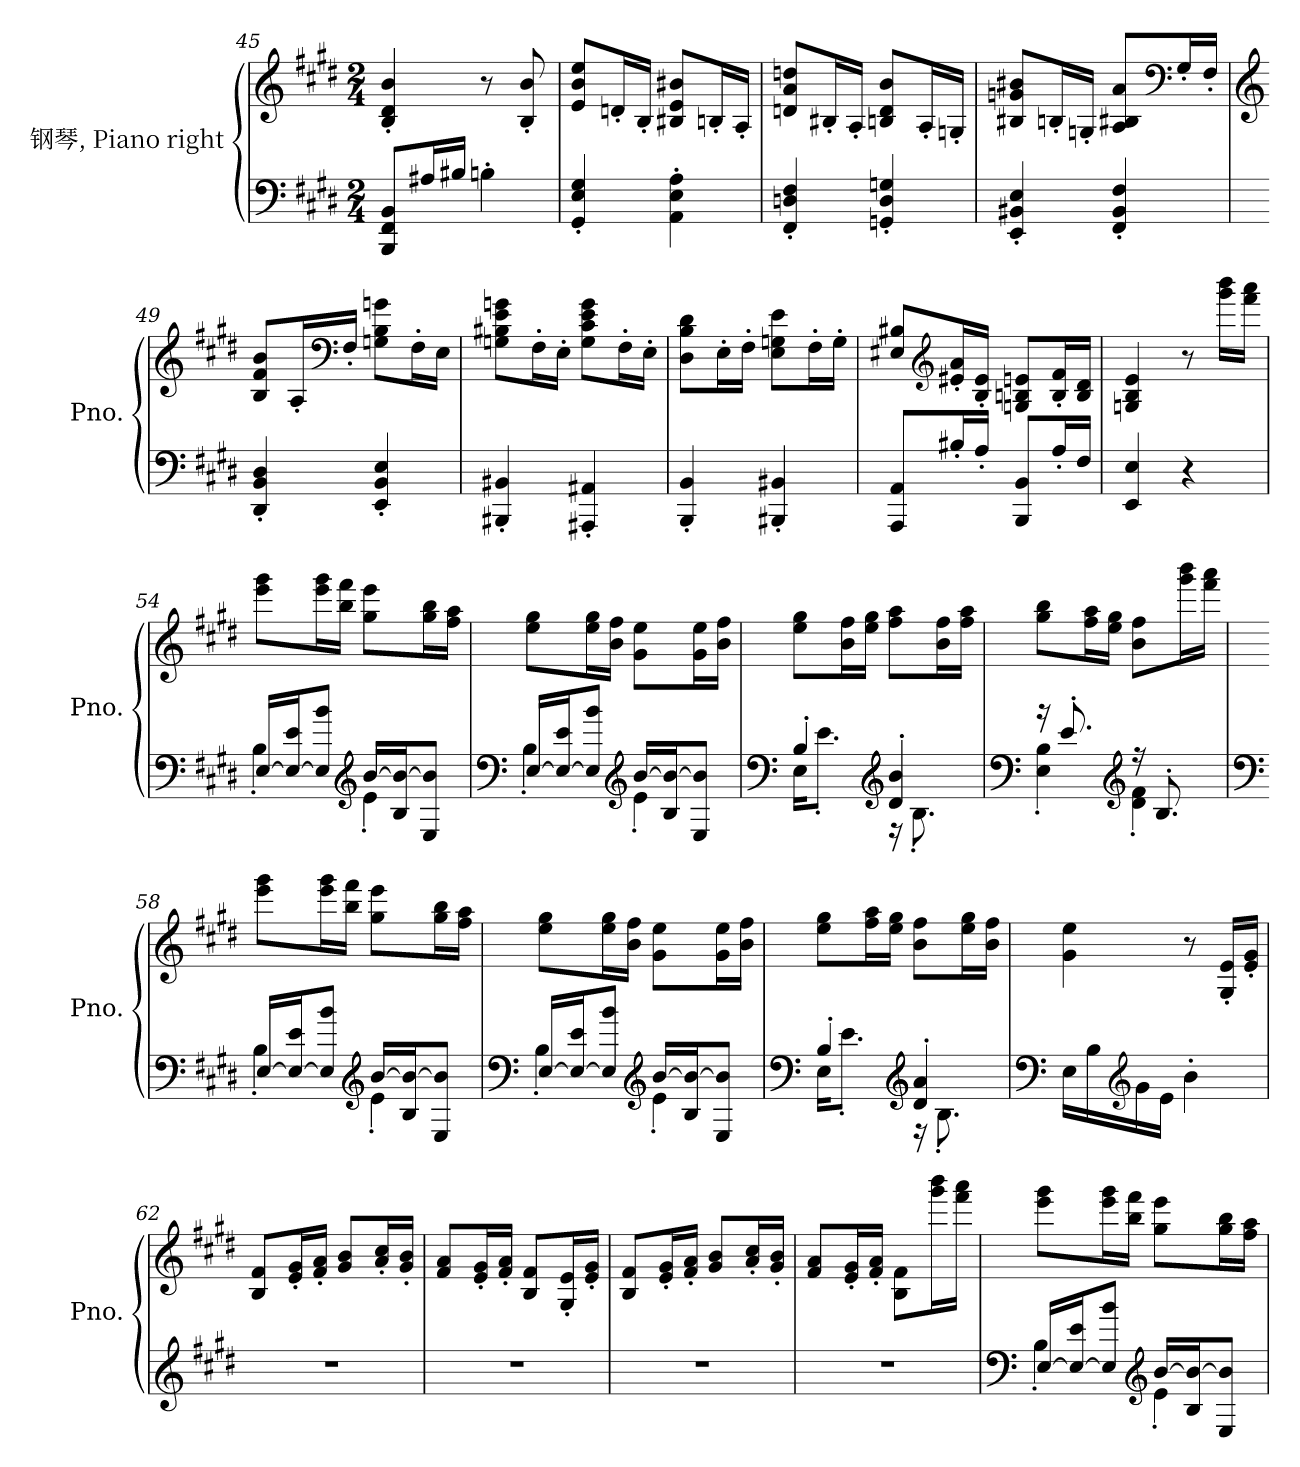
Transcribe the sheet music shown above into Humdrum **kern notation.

**kern	**kern
*part1	*part1
*staff2	*staff1
*I"钢琴, Piano right	*
*I'Pno.	*
*clefF4	*clefG2
*k[f#c#g#d#]	*k[f#c#g#d#]
*M2/4	*M2/4
*MM83	*MM83
=45	=45
8BBB/ 8FF#/ 8BB/L	4B/' 4d#/' 4b/'
16A#X/L	.
16B#X/JJ	.
*	*MM79
4Bn'\	8r
*	*MM77
.	8B/' 8b/'
!!LO:LB:g=z
=46	=46
*	*MM80
4GG#/' 4E/' 4G#/'	8e/ 8b/ 8ee/L
*	*MM101
.	16dn'/L
*	*MM87
.	16B'/JJ
*	*MM85
4AA\' 4E\' 4A\'	8B#X/ 8e/ 8b#X/L
*	*MM102
.	16Bn'/L
*	*MM79
.	16A'/JJ
=47	=47
*	*MM82
4FF#/' 4Dn/' 4F#/'	8dn/ 8a/ 8ddn/L
*	*MM104
.	16B#X'/L
*	*MM86
.	16A'/JJ
*	*MM85
4GGn/' 4D/' 4Gn/'	8Bn/ 8d/ 8b/L
*	*MM101
.	16A'/L
*	*MM82
.	16Gn'/JJ
=48	=48
*	*MM83
4EE/' 4BB#X/' 4E/'	8B#X/ 8gn/ 8b#X/L
*	*MM97
.	16Bn'/L
*	*MM90
.	16Gn'/JJ
*	*MM88
4FF#/' 4BB#/' 4F#/'	8A/ 8B#X/ 8a/L
*	*clefF4
*	*MM97
.	16G'/L
*	*MM78
.	16F#'/JJ
=49	=49
*	*clefG2
*	*MM82
4DD#/' 4BB/' 4D#/'	8B/ 8f#/ 8b/L
*	*MM96
.	16A'/L
*	*clefF4
*	*MM85
.	16F#'/JJ
*	*MM88
4EE/' 4BB/' 4E/'	8Gn\ 8B\ 8gn\L
*	*MM96
.	16F#'\L
.	16E\JJ
!!LO:LB:g=z
=50	=50
*	*MM79
4BBB#X/' 4BB#X/'	8Gn\ 8B#X\ 8e\ 8gn\L
*	*MM96
.	16F#'\L
*	*MM73
.	16E'\JJ
*	*MM83
4AAA#X/' 4AA#X/'	8G\ 8c#\ 8e\ 8g\L
*	*MM91
.	16F#'\L
*	*MM70
.	16E'\JJ
=51	=51
*	*MM77
4BBB/' 4BB/'	8D#\ 8B\ 8d#\L
*	*MM89
.	16E'\L
*	*MM77
.	16F#'\JJ
*	*MM79
4BBB#X/' 4BB#X/'	8E\ 8Gn\ 8e\L
*	*MM93
.	16F#'\L
*	*MM74
.	16G'\JJ
=52	=52
*	*MM85
8AAA/ 8AA/L	8E#X/ 8B#X/L
*	*clefG2
*	*MM90
16B#X'/L	16e#X/' 16a/'L
*	*MM72
16A'/JJ	16B#/' 16e#/'JJ
*	*MM76
8BBB/ 8BB/L	8Gn/ 8Bn/ 8en/L
*	*MM58
16A'/L	16B/' 16f#/'L
*	*MM48
16F#/JJ	16B/ 16d#/JJ
=53	=53
*	*MM42
4EE/ 4E/	4Gn/ 4B/ 4e/
4r	8r
*	*MM85
.	16ggg#\ 16bbb\LL
.	16fff#\ 16aaa\JJ
!!LO:PB:g=z
=54	=54
*	*MM82
*^	*
[16E/LL	4B'\	8eee\ 8ggg#\L
16E/_ 16e/J	.	.
*	*	*MM85
8E/] 8b/J	.	16eee\ 16ggg#\L
.	.	16bb\ 16fff#\JJ
*clefG2	*	*
*	*	*MM83
[16b/LL	4e'\	8gg#\ 8eee\L
16B/ 16b/_J	.	.
*	*	*MM86
8E/ 8b/]J	.	16gg#\ 16bb\L
.	.	16ff#\ 16aa\JJ
=55	=55	=55
*clefF4	*	*
*	*	*MM83
[16E/LL	4B'\	8ee\ 8gg#\L
16E/_ 16e/J	.	.
*	*	*MM86
8E/] 8b/J	.	16ee\ 16gg#\L
.	.	16b\ 16ff#\JJ
*clefG2	*	*
*	*	*MM83
[16b/LL	4e'\	8g#\ 8ee\L
16B/ 16b/_J	.	.
*	*	*MM88
8E/ 8b/]J	.	16g#\ 16ee\L
*	*	*MM82
.	.	16b\ 16ff#\JJ
=56	=56	=56
*clefF4	*	*
*	*	*MM84
4B'/	16E\KL	8ee\ 8gg#\L
.	8.e'\J	.
*	*	*MM88
.	.	16b\ 16ff#\L
*	*	*MM83
.	.	16ee\ 16gg#\JJ
*clefG2	*	*
*	*	*MM84
4d#/' 4b/'	16r	8ff#\ 8aa\L
.	8.B'\	.
*	*	*MM88
.	.	16b\ 16ff#\L
*	*	*MM83
.	.	16ff#\ 16aa\JJ
!!LO:LB:g=z
=57	=57	=57
*clefF4	*	*
*	*	*MM84
16r	4E\' 4B\'	8gg#\ 8bb\L
8.e'/	.	.
*	*	*MM88
.	.	16ff#\ 16aa\L
*	*	*MM85
.	.	16ee\ 16gg#\JJ
*clefG2	*	*
*	*	*MM84
16r	4d#\' 4f#\'	8b\ 8ff#\L
8.B'/	.	.
*	*	*MM85
.	.	16ggg#\ 16bbb\L
.	.	16fff#\ 16aaa\JJ
=58	=58	=58
*clefF4	*	*
*	*	*MM82
[16E/LL	4B'\	8eee\ 8ggg#\L
16E/_ 16e/J	.	.
*	*	*MM85
8E/] 8b/J	.	16eee\ 16ggg#\L
.	.	16bb\ 16fff#\JJ
*clefG2	*	*
*	*	*MM83
[16b/LL	4e'\	8gg#\ 8eee\L
16B/ 16b/_J	.	.
*	*	*MM88
8E/ 8b/]J	.	16gg#\ 16bb\L
*	*	*MM86
.	.	16ff#\ 16aa\JJ
=59	=59	=59
*clefF4	*	*
*	*	*MM83
[16E/LL	4B'\	8ee\ 8gg#\L
16E/_ 16e/J	.	.
*	*	*MM88
8E/] 8b/J	.	16ee\ 16gg#\L
.	.	16b\ 16ff#\JJ
*clefG2	*	*
*	*	*MM84
[16b/LL	4e'\	8g#\ 8ee\L
16B/ 16b/_J	.	.
*	*	*MM88
8E/ 8b/]J	.	16g#\ 16ee\L
*	*	*MM87
.	.	16b\ 16ff#\JJ
!!LO:LB:g=z
=60	=60	=60
*clefF4	*	*
*	*	*MM84
4B'/	16E\KL	8ee\ 8gg#\L
.	8.e'\J	.
*	*	*MM86
.	.	16ff#\ 16aa\L
*	*	*MM83
.	.	16ee\ 16gg#\JJ
*clefG2	*	*
*	*	*MM87
4d#/' 4a/'	16r	8b\ 8ff#\L
.	8.B'\	.
*	*	*MM83
.	.	16ee\ 16gg#\L
*	*	*MM79
.	.	16b\ 16ff#\JJ
*v	*v	*
=61	=61
*clefF4	*
*	*MM82
16E\LL	4g#\ 4ee\
16B\	.
*clefG2	*
16g#\	.
16e\JJ	.
4b'\	8r
*	*MM88
.	16G#/' 16e/'LL
*	*MM82
.	16e/' 16g#/'JJ
=62	=62
*	*MM85
2r	8B/ 8f#/L
*	*MM91
.	16e/' 16g#/'L
*	*MM88
.	16f#/' 16a/'JJ
*	*MM86
.	8g#/ 8b/L
*	*MM92
.	16a/' 16cc#/'L
*	*MM88
.	16g#/' 16b/'JJ
=63	=63
*	*MM84
2r	8f#/ 8a/L
*	*MM94
.	16e/' 16g#/'L
*	*MM88
.	16f#/' 16a/'JJ
*	*MM84
.	8B/ 8f#/L
*	*MM88
.	16G#/' 16e/'L
*	*MM85
.	16e/' 16g#/'JJ
=64	=64
*	*MM83
2r	8B/ 8f#/L
*	*MM94
.	16e/' 16g#/'L
*	*MM86
.	16f#/' 16a/'JJ
*	*MM87
.	8g#/ 8b/L
*	*MM90
.	16a/' 16cc#/'L
*	*MM83
.	16g#/' 16b/'JJ
!!LO:LB:g=z
=65	=65
*	*MM70
2r	8f#/ 8a/L
*	*MM56
.	16e/' 16g#/'L
*	*MM49
.	16f#/' 16a/'JJ
*	*MM28
.	8B\ 8f#\L
*	*MM86
.	16ggg#\ 16bbb\L
.	16fff#\ 16aaa\JJ
=66	=66
*clefF4	*
*	*MM83
*^	*
[16E/LL	4B'\	8eee\ 8ggg#\L
16E/_ 16e/J	.	.
*	*	*MM87
8E/] 8b/J	.	16eee\ 16ggg#\L
.	.	16bb\ 16fff#\JJ
*clefG2	*	*
*	*	*MM83
[16b/LL	4e'\	8gg#\ 8eee\L
16B/ 16b/_J	.	.
*	*	*MM88
8E/ 8b/]J	.	16gg#\ 16bb\L
.	.	16ff#\ 16aa\JJ
*v	*v	*
=	=
*-	*-
